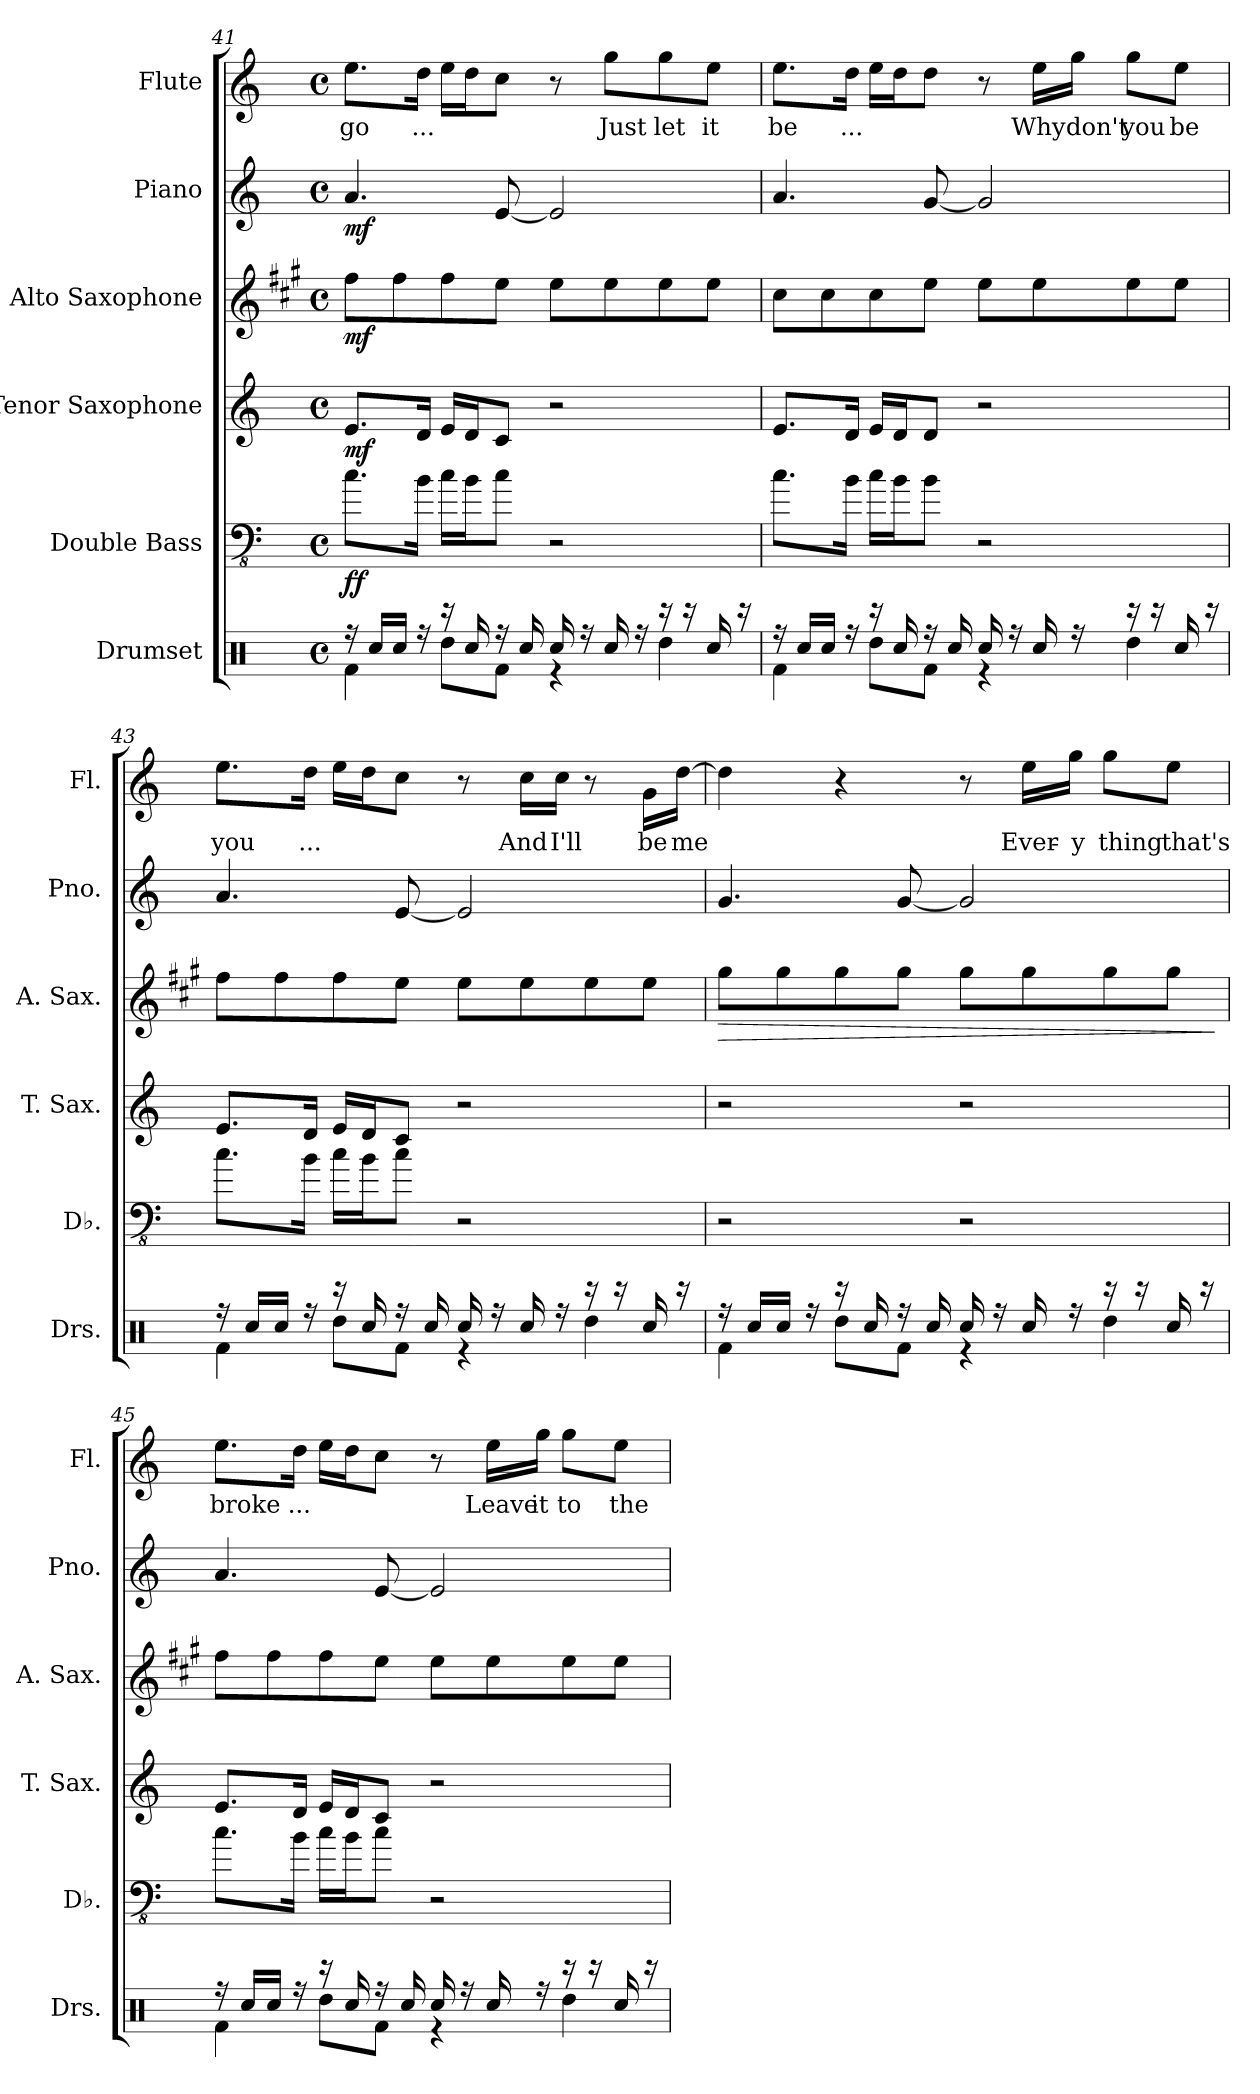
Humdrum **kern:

**kern	**kern	**dynam	**kern	**dynam	**kern	**dynam	**kern	**dynam	**kern	**text
*part6	*part5	*part5	*part4	*part4	*part3	*part3	*part2	*part2	*part1	*part1
*staff6	*staff5	*staff5	*staff4	*staff4	*staff3	*staff3	*staff2	*staff2	*staff1	*staff1
*I"Drumset	*I"Double Bass	*	*I"Tenor Saxophone	*	*I"Alto Saxophone	*	*I"Piano	*	*I"Flute	*
*I'Drs.	*I'Db.	*	*I'T. Sax.	*	*I'A. Sax.	*	*I'Pno.	*	*I'Fl.	*
!!LO:PB:g=z
*clefX	*clefFv4	*	*clefG2	*	*clefG2	*	*clefG2	*	*clefG2	*
*	*ITrd7c12	*	*ITrd8c14	*	*ITrd5c9	*	*	*	*	*
*k[]	*k[]	*	*k[]	*	*k[]	*	*k[]	*	*k[]	*
*M4/4	*M4/4	*	*M4/4	*	*M4/4	*	*M4/4	*	*M4/4	*
*met(c)	*met(c)	*	*met(c)	*	*met(c)	*	*met(c)	*	*met(c)	*
=41	=41	=41	=41	=41	=41	=41	=41	=41	=41	=41
*^	*	*	*	*	*	*	*	*	*	*
!	!	!	!LO:DY:b	!	!LO:DY:b	!	!LO:DY:b	!	!LO:DY:b	!	!
16r	4Rf\	8.C\L	ff	8.E/L	mf	8a\L	mf	4.a/	mf	8.ee\L	go
16Rcc/LL	.	.	.	.	.	.	.	.	.	.	.
16Rcc/JJ	.	.	.	.	.	8a\	.	.	.	.	.
16r	.	16BB\Jk	.	16D/Jk	.	.	.	.	.	16dd\Jk	...
16r	8Rdd\L	16C\LL	.	16E/LL	.	8a\	.	.	.	16ee\LL	.
16Rcc/	.	16BB\J	.	16D/J	.	.	.	.	.	16dd\J	.
16r	8Rf\J	8C\J	.	8C/J	.	8g\J	.	[8e/	.	8cc\J	.
16Rcc/	.	.	.	.	.	.	.	.	.	.	.
16Rcc/	4r	2r	.	2r	.	8g\L	.	2e/]	.	8r	.
16r	.	.	.	.	.	.	.	.	.	.	.
16Rcc/	.	.	.	.	.	8g\	.	.	.	8gg\L	Just
16r	.	.	.	.	.	.	.	.	.	.	.
16r	4Rdd\	.	.	.	.	8g\	.	.	.	8gg\	let
16r	.	.	.	.	.	.	.	.	.	.	.
16Rcc/	.	.	.	.	.	8g\J	.	.	.	8ee\J	it
16r	.	.	.	.	.	.	.	.	.	.	.
=42	=42	=42	=42	=42	=42	=42	=42	=42	=42	=42	=42
16r	4Rf\	8.C\L	.	8.E/L	.	8e\L	.	4.a/	.	8.ee\L	be
16Rcc/LL	.	.	.	.	.	.	.	.	.	.	.
16Rcc/JJ	.	.	.	.	.	8e\	.	.	.	.	.
16r	.	16BB\Jk	.	16D/Jk	.	.	.	.	.	16dd\Jk	...
16r	8Rdd\L	16C\LL	.	16E/LL	.	8e\	.	.	.	16ee\LL	.
16Rcc/	.	16BB\J	.	16D/J	.	.	.	.	.	16dd\J	.
16r	8Rf\J	8BB\J	.	8D/J	.	8g\J	.	[8g/	.	8dd\J	.
16Rcc/	.	.	.	.	.	.	.	.	.	.	.
16Rcc/	4r	2r	.	2r	.	8g\L	.	2g/]	.	8r	.
16r	.	.	.	.	.	.	.	.	.	.	.
16Rcc/	.	.	.	.	.	8g\	.	.	.	16ee\LL	Why
16r	.	.	.	.	.	.	.	.	.	16gg\JJ	don't
16r	4Rdd\	.	.	.	.	8g\	.	.	.	8gg\L	you
16r	.	.	.	.	.	.	.	.	.	.	.
16Rcc/	.	.	.	.	.	8g\J	.	.	.	8ee\J	be
16r	.	.	.	.	.	.	.	.	.	.	.
!!LO:LB:g=z
=43	=43	=43	=43	=43	=43	=43	=43	=43	=43	=43	=43
16r	4Rf\	8.C\L	.	8.E/L	.	8a\L	.	4.a/	.	8.ee\L	you
16Rcc/LL	.	.	.	.	.	.	.	.	.	.	.
16Rcc/JJ	.	.	.	.	.	8a\	.	.	.	.	.
16r	.	16BB\Jk	.	16D/Jk	.	.	.	.	.	16dd\Jk	...
16r	8Rdd\L	16C\LL	.	16E/LL	.	8a\	.	.	.	16ee\LL	.
16Rcc/	.	16BB\J	.	16D/J	.	.	.	.	.	16dd\J	.
16r	8Rf\J	8C\J	.	8C/J	.	8g\J	.	[8e/	.	8cc\J	.
16Rcc/	.	.	.	.	.	.	.	.	.	.	.
16Rcc/	4r	2r	.	2r	.	8g\L	.	2e/]	.	8r	.
16r	.	.	.	.	.	.	.	.	.	.	.
16Rcc/	.	.	.	.	.	8g\	.	.	.	16cc\LL	And
16r	.	.	.	.	.	.	.	.	.	16cc\JJ	I'll
16r	4Rdd\	.	.	.	.	8g\	.	.	.	8r	.
16r	.	.	.	.	.	.	.	.	.	.	.
16Rcc/	.	.	.	.	.	8g\J	.	.	.	16g\LL	be
16r	.	.	.	.	.	.	.	.	.	[16dd\JJ	me
=44	=44	=44	=44	=44	=44	=44	=44	=44	=44	=44	=44
!	!	!	!	!	!	!	!LO:HP:b	!	!	!	!
16r	4Rf\	2r	.	2r	.	8b\L	>	4.g/	.	4dd\]	.
16Rcc/LL	.	.	.	.	.	.	.	.	.	.	.
16Rcc/JJ	.	.	.	.	.	8b\	.	.	.	.	.
16r	.	.	.	.	.	.	.	.	.	.	.
16r	8Rdd\L	.	.	.	.	8b\	.	.	.	4r	.
16Rcc/	.	.	.	.	.	.	.	.	.	.	.
16r	8Rf\J	.	.	.	.	8b\J	.	[8g/	.	.	.
16Rcc/	.	.	.	.	.	.	.	.	.	.	.
16Rcc/	4r	2r	.	2r	.	8b\L	.	2g/]	.	8r	.
16r	.	.	.	.	.	.	.	.	.	.	.
16Rcc/	.	.	.	.	.	8b\	.	.	.	16ee\LL	Ever-
16r	.	.	.	.	.	.	.	.	.	16gg\JJ	-y
16r	4Rdd\	.	.	.	.	8b\	.	.	.	8gg\L	thing
16r	.	.	.	.	.	.	.	.	.	.	.
16Rcc/	.	.	.	.	.	8b\J	.	.	.	8ee\J	that's
16r	.	.	.	.	.	.	.	.	.	.	.
*v	*v	*	*	*	*	*	*	*	*	*	*
.	.	.	.	.	.	]	.	.	.	.
!!LO:PB:g=z
=45	=45	=45	=45	=45	=45	=45	=45	=45	=45	=45
*^	*	*	*	*	*	*	*	*	*	*
16r	4Rf\	8.C\L	.	8.E/L	.	8a\L	.	4.a/	.	8.ee\L	broke
16Rcc/LL	.	.	.	.	.	.	.	.	.	.	.
16Rcc/JJ	.	.	.	.	.	8a\	.	.	.	.	.
16r	.	16BB\Jk	.	16D/Jk	.	.	.	.	.	16dd\Jk	...
16r	8Rdd\L	16C\LL	.	16E/LL	.	8a\	.	.	.	16ee\LL	.
16Rcc/	.	16BB\J	.	16D/J	.	.	.	.	.	16dd\J	.
16r	8Rf\J	8C\J	.	8C/J	.	8g\J	.	[8e/	.	8cc\J	.
16Rcc/	.	.	.	.	.	.	.	.	.	.	.
16Rcc/	4r	2r	.	2r	.	8g\L	.	2e/]	.	8r	.
16r	.	.	.	.	.	.	.	.	.	.	.
16Rcc/	.	.	.	.	.	8g\	.	.	.	16ee\LL	Leave
16r	.	.	.	.	.	.	.	.	.	16gg\JJ	it
16r	4Rdd\	.	.	.	.	8g\	.	.	.	8gg\L	to
16r	.	.	.	.	.	.	.	.	.	.	.
16Rcc/	.	.	.	.	.	8g\J	.	.	.	8ee\J	the
16r	.	.	.	.	.	.	.	.	.	.	.
*v	*v	*	*	*	*	*	*	*	*	*	*
=	=	=	=	=	=	=	=	=	=	=
*-	*-	*-	*-	*-	*-	*-	*-	*-	*-	*-
